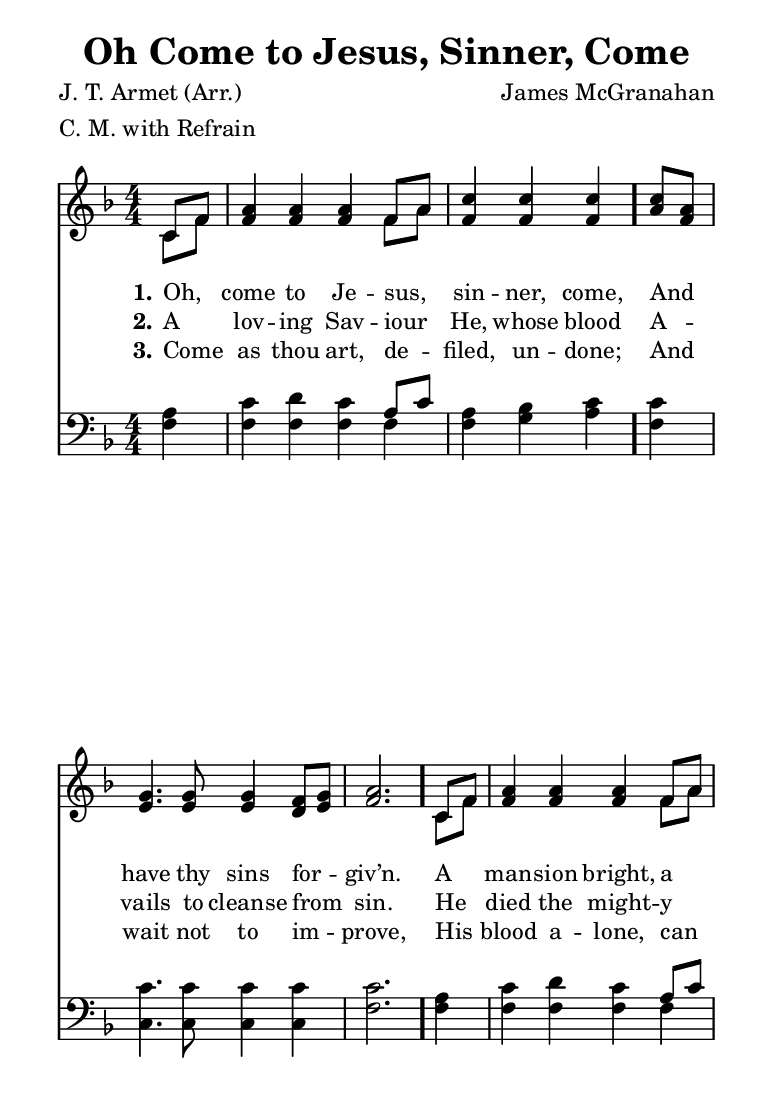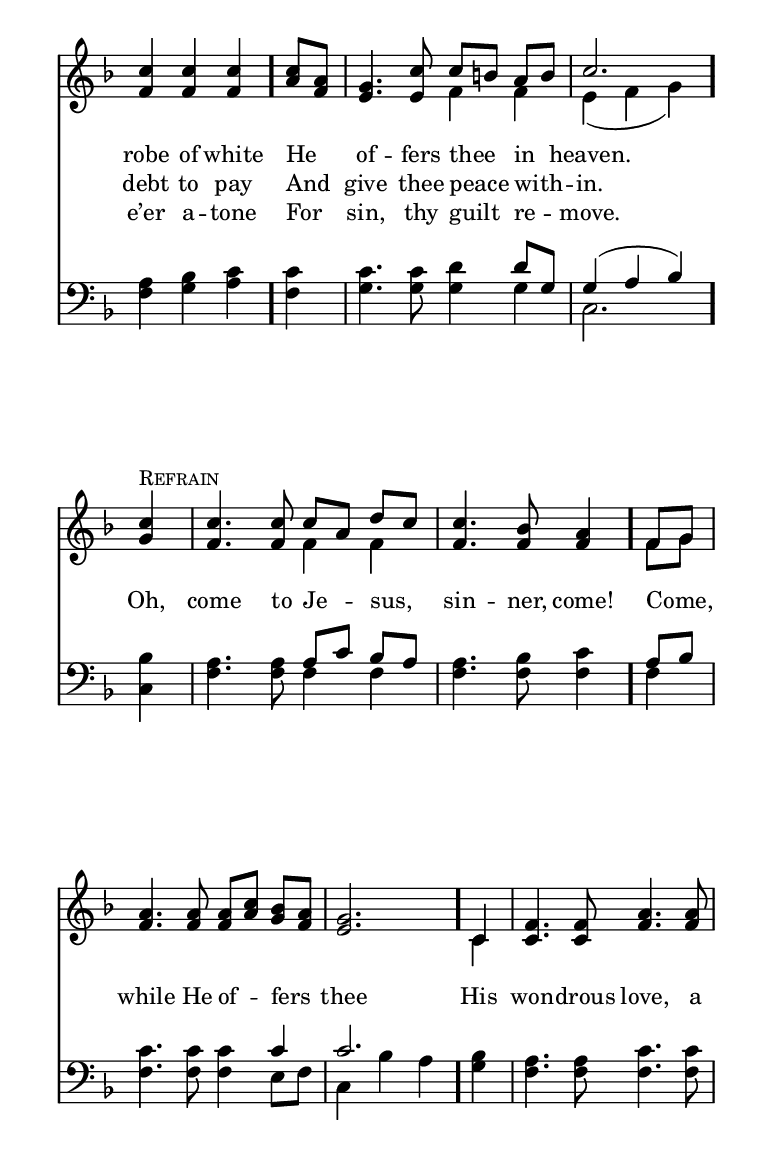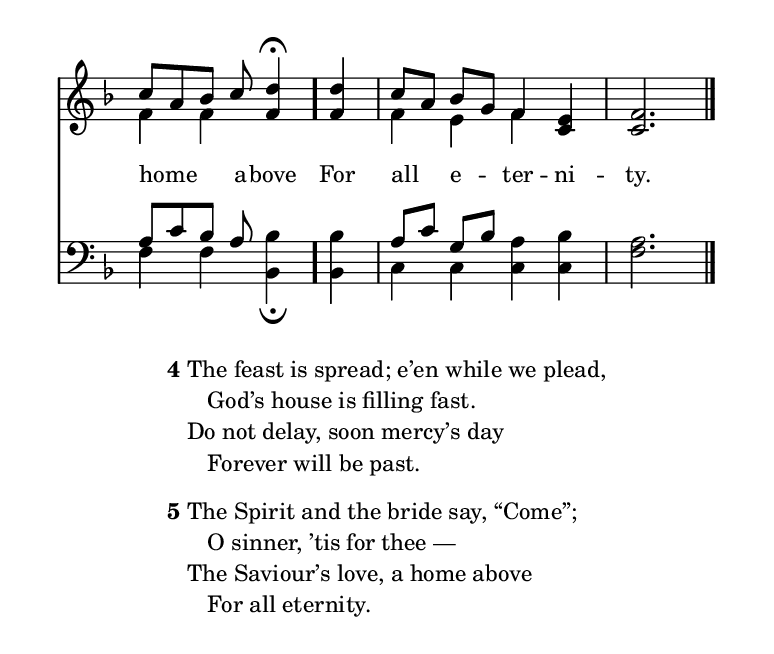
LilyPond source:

\include "common/global.ily"
\paper {
  \include "common/paper.ily"
  systems-per-page = ##f
}

\header{
  %gospel
  hymnnumber = "374"
  title = "Oh Come to Jesus, Sinner, Come"
  tunename = "None But Christ"
  meter = "C. M. with Refrain"
  poet = "J. T. Armet (Arr.)" % not found at hymnary.org ; probably John Telford Armet ; see https://bibletruthpublishers.com/john-telford-armet-books/lubl44
  composer = "James McGranahan" % see https://hymnary.org/tune/none_but_christ_mcgranahan
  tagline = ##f
}

% for fermata in MIDI
ta = { \tempo 4=80 }
tb = { \tempo 4=32 }

global = {
  \include "common/overrides.ily"
  \override Staff.TimeSignature.style = #'numbered
  \time 4/4
  \override Score.MetronomeMark.transparent = ##t % hide all fermata changes too
  \ta
  \key f \major
  \partial 4
  \autoBeamOff
}

notesSoprano = {
\global
\relative c' {

  c8[ f8] | a4 a4 a4 f8[ a8] | c4 c4 c4
  c8[ a8] | g4. g8 g4 f8[ g8] | a2.
  c,8[ f8] | a4 a4 a4 f8[ a8] | c4 c4 c4
  c8[ a8] | g4. c8 c8[ b!8] a8[ b8] | c2. \eogbreak

  << s^\markup { \small \caps "Refrain" }
  { c4 | c4. c8 c8[ a8] d8[ c8] | c4. bes8 a4 } >>
  f8[ g8] | a4. a8 a8[ c8] bes8[ a8] | g2.
  c,4 | f4. f8 a4. a8 | c8[ a8 bes8] c8 \tb d4 \fermata \ta
  d4 | c8[ a8] bes8[ g8] f4 e4 | f2.

  \bar "|."

}
}

notesAlto = {
\global
\relative e' {

  c8[ f8] | f4 f4 f4 f8[ a8] | f4 f4 f4
  a8[ f8] | e4. e8 e4 d8[ e8] | f2.
  c8[ f8] | f4 f4 f4 f8[ a8] | f4 f4 f4
  a8[ f8] | e4. e8 f4 f4 | e4( f4 g4)

  g4 | f4. f8 f4 f4 | f4. f8 f4
  f8[ g8] | f4. f8 f8[ a8] g8[ f8] | e2.
  c4 | c4. c8 f4. f8 | f4 f4 f4
  f4 | f4 e4 f4 c4 | c2.

}
}

notesTenor = {
\global
\relative a {

  a4 | c4 d4 c4 a8[ c8] | a4 bes4 c4
  c4 | c4. c8 c4 c4 | c2.
  a4 | c4 d4 c4 a8[ c8] | a4 bes4 c4
  c4 | c4. c8 d4 d8[ g,8] | g4( a4 bes4)

  bes4 | a4. a8 a8[ c8] bes8[ a8] | a4. bes8 c4
  a8[ bes8] | c4. c8 c4 c4 | c2.
  bes4 | a4. a8 c4. c8 | a8[ c8 bes8] a8 bes4
  bes4 | a8[ c8] g8[ bes8] a4 bes4 | a2.

}
}

notesBass = {
\global
\relative f {

  f4 | f4 f4 f4 f4 | f4 g4 a4
  f4 | c4. c8 c4 c4 | f2.
  f4 | f4 f4 f4 f4 | f4 g4 a4
  f4 | g4. g8 g4 g4 | c,2.

  c4 | f4. f8 f4 f4 | f4. f8 f4
  f4 | f4. f8 f4 e8[ f8] | c4 bes'4 a4
  g4 | f4. f8 f4. f8 | f4 f4 bes,4_\fermata
  bes4 | c4 c4 c4 c4 | f2.

}
}

Refrain = \lyricmode {

Oh, come to Je -- sus, sin -- ner, come! \bar "."
Come, while He of -- fers thee \bar "."
His won -- drous love, a home a -- bove \bar "."
For all e -- ter -- ni -- ty. \bar "."

}

wordsA = \lyricmode {
\set stanza = "1."

Oh, come to Je -- sus, sin -- ner, come, \bar "."
And have thy sins for -- giv’n. \bar "."
A man -- sion bright, a robe of white \bar "."
He of -- fers thee in heaven. \bar "."

}

wordsB = \lyricmode {
\set stanza = "2."

A lov -- ing Sav -- iour He, whose blood
A -- vails to cleanse from sin.
He died the might -- y debt to pay
And give thee peace with -- in.

\Refrain

}

wordsC = \lyricmode {
\set stanza = "3."

Come as thou art, de -- filed, un -- done;
And wait not to im -- prove,
His blood a -- lone, can e’er a -- tone
For sin, thy guilt re -- move.

}

wordsD = \markuplist {

\line { The feast is spread; e’en while we plead, }
\line { { \hspace #2 } God’s house is filling fast. }
\line { Do not delay, soon mercy’s day }
\line { { \hspace #2 } Forever will be past. }

}

wordsE = \markuplist {

\line { The Spirit and the bride say, “Come”; }
\line { { \hspace #2 } O sinner, ’tis for thee — }
\line { The Saviour’s love, a home above }
\line { { \hspace #2 } For all eternity. }

}

\score {
  \context ChoirStaff <<
    \context Staff = upper <<
      \set Staff.autoBeaming = ##f
      \set ChoirStaff.systemStartDelimiter = #'SystemStartBar
      \set ChoirStaff.printPartCombineTexts = ##f
      \partcombine #'(2 . 11) \notesSoprano \notesAlto
      \context NullVoice = sopranos { \voiceOne << \notesSoprano >> }
      \context Lyrics = one   \lyricsto sopranos \wordsA
      \context Lyrics = two   \lyricsto sopranos \wordsB
      \context Lyrics = three \lyricsto sopranos \wordsC
    >>
    \context Staff = men <<
      \set Staff.autoBeaming = ##f
      \clef bass
      \set ChoirStaff.printPartCombineTexts = ##f
      \partcombine #'(2 . 11) \notesTenor \notesBass
    >>
  >>
  \layout {
    \include "common/layout.ily"
  }
  #(cond ((ly:get-option 'eog-midi-permitted) #{ \midi{
    \include "common/midi.ily"
  } #}))
}

\markup { \fill-line { \vcenter \column {
  \vspace #1
  \line{ \bold 4 \column { \wordsD } } \combine \null \vspace #0.4
  \line{ \bold 5 \column { \wordsE } }
  \vspace #1
} } }

\version "2.19.49"  % necessary for upgrading to future LilyPond versions.

% vi:set et ts=2 sw=2 ai nocindent syntax=lilypond:
